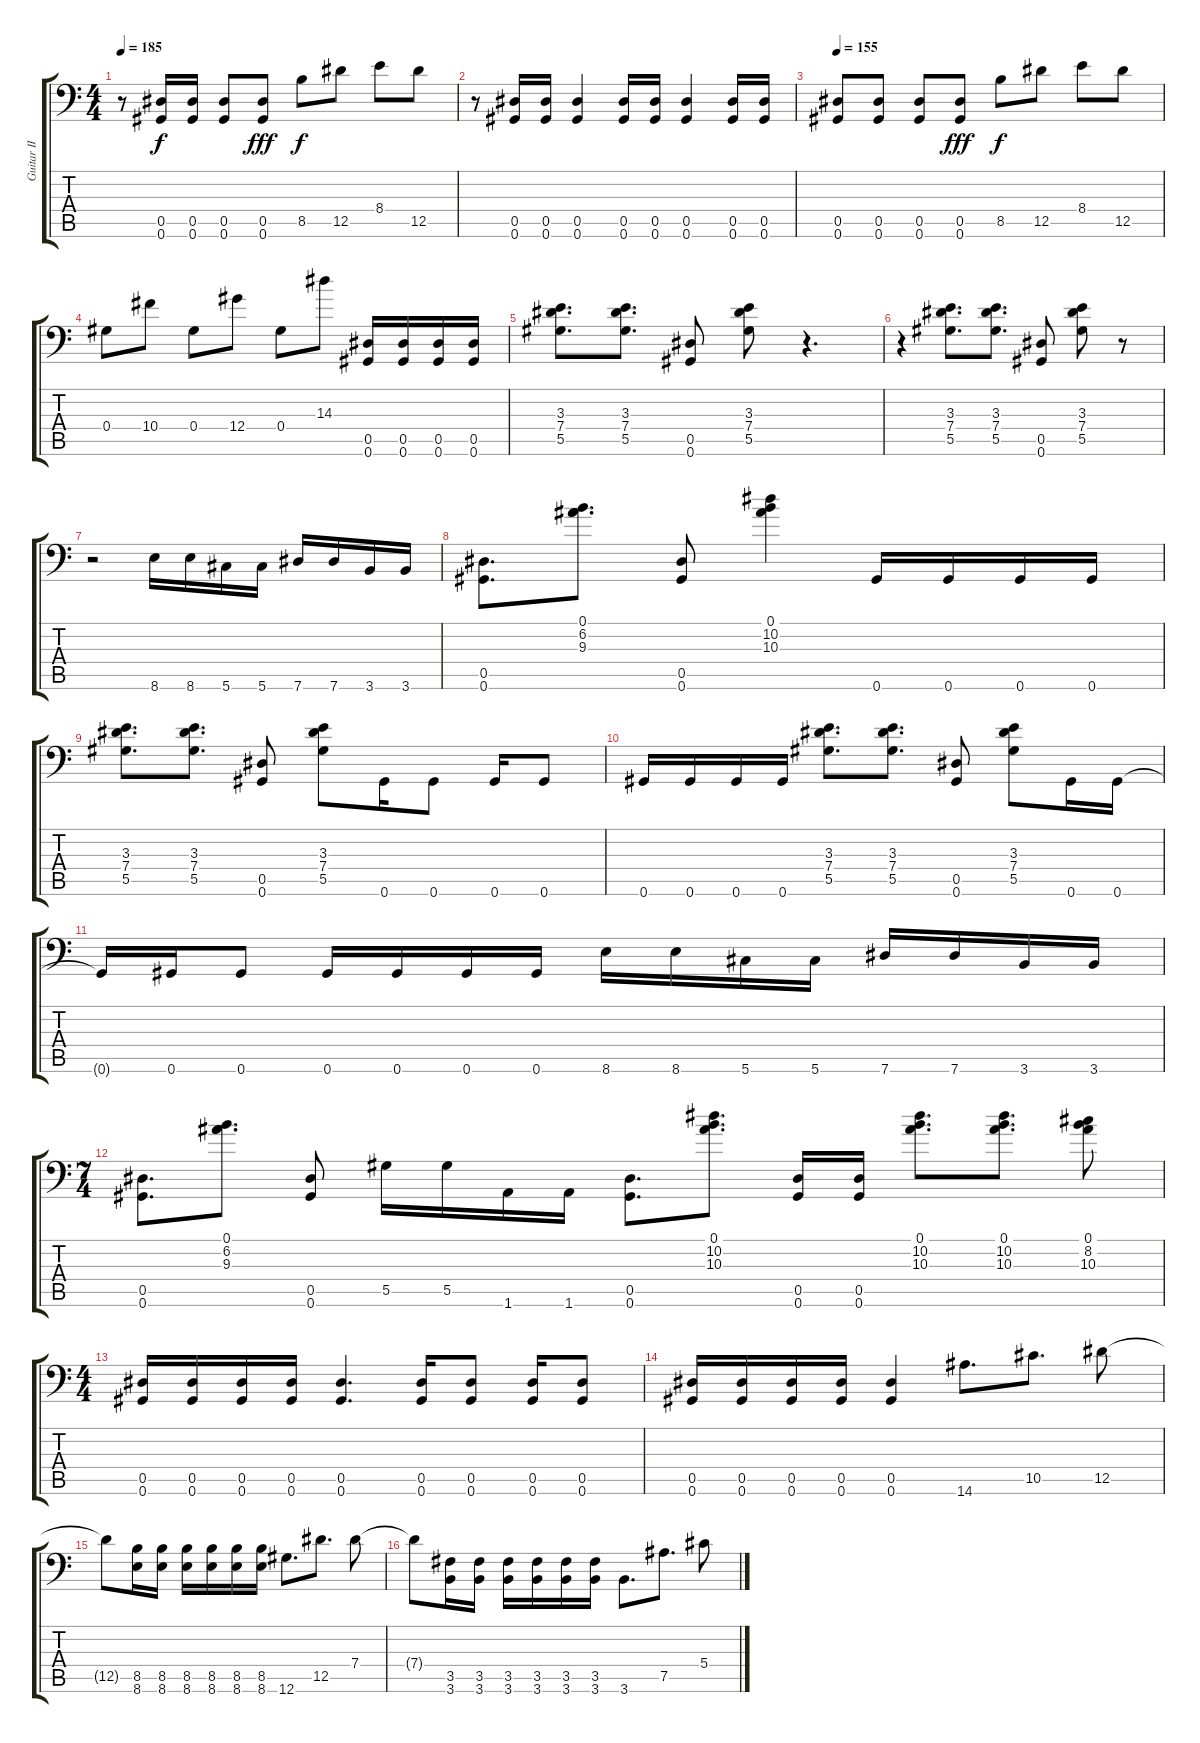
\track ("Guitar II" "Guitar II") {instrument distortionguitar}
\staff {score tabs}
\tuning (Bb3 F3 Db3 Ab2 Eb2 Ab1) {hide}
\ts (4 4)
\tempo 185
\clef f4
\ks c
r.8{dy f} (0.5 0.6).16 (0.5 0.6).16 (0.5 0.6).8 (0.5 0.6).8{dy fff} 8.5.8{dy f} 12.5.8 8.4.8 12.5.8 |
r.8 (0.5 0.6).16 (0.5 0.6).16 (0.5 0.6).4 (0.5 0.6).16 (0.5 0.6).16 (0.5 0.6).4 (0.5 0.6).16 (0.5 0.6).16 |
\tempo 155
(0.5 0.6).8 (0.5 0.6).8 (0.5 0.6).8 (0.5 0.6).8{dy fff} 8.5.8{dy f} 12.5.8 8.4.8 12.5.8 |
0.4.8 10.4.8 0.4.8 12.4.8 0.4.8 14.3.8 (0.5 0.6).16 (0.5 0.6).16 (0.5 0.6).16 (0.5 0.6).16 |
(3.3 7.4 5.5).8{d} (3.3 7.4 5.5).8{d} (0.5 0.6).8 (3.3 7.4 5.5).8 r.4{d} |
r.4 (3.3 7.4 5.5).8{d} (3.3 7.4 5.5).8{d} (0.5 0.6).8 (3.3 7.4 5.5).8 r.8 |
r.2 8.6.16 8.6.16 5.6.16 5.6.16 7.6.16 7.6.16 3.6.16 3.6.16 |
(0.5 0.6).8{d} (0.1 6.2 9.3).8{d} (0.5 0.6).8 (0.1 10.2 10.3).4 0.6.16 0.6.16 0.6.16 0.6.16 |
(3.3 7.4 5.5).8{d} (3.3 7.4 5.5).8{d} (0.5 0.6).8 (3.3 7.4 5.5).8 0.6.16 0.6.8 0.6.16 0.6.8 |
0.6.16 0.6.16 0.6.16 0.6.16 (3.3 7.4 5.5).8{d} (3.3 7.4 5.5).8{d} (0.5 0.6).8 (3.3 7.4 5.5).8 0.6.16 0.6.16 |
0.6{t}.16 0.6.16 0.6.8 0.6.16 0.6.16 0.6.16 0.6.16 8.6.16 8.6.16 5.6.16 5.6.16 7.6.16 7.6.16 3.6.16 3.6.16 |
\ts (7 4)
(0.5 0.6).8{d} (0.1 6.2 9.3).8{d} (0.5 0.6).8 5.5.16 5.5.16 1.6.16 1.6.16 (0.5 0.6).8{d} (0.1 10.2 10.3).8{d} (0.5 0.6).16 (0.5 0.6).16 (0.1 10.2 10.3).8{d} (0.1 10.2 10.3).8{d} (0.1 8.2 10.3).8 |
\ts (4 4)
(0.5 0.6).16 (0.5 0.6).16 (0.5 0.6).16 (0.5 0.6).16 (0.5 0.6).4{d} (0.5 0.6).16 (0.5 0.6).8 (0.5 0.6).16 (0.5 0.6).8 |
(0.5 0.6).16 (0.5 0.6).16 (0.5 0.6).16 (0.5 0.6).16 (0.5 0.6).4 14.6.8{d} 10.5.8{d} 12.5.8 |
12.5{t}.8 (8.5 8.6).16 (8.5 8.6).16 (8.5 8.6).16 (8.5 8.6).16 (8.5 8.6).16 (8.5 8.6).16 12.6.8{d} 12.5.8{d} 7.4.8 |
7.4{t}.8 (3.5 3.6).16 (3.5 3.6).16 (3.5 3.6).16 (3.5 3.6).16 (3.5 3.6).16 (3.5 3.6).16 3.6.8{d} 7.5.8{d} 5.4.8
